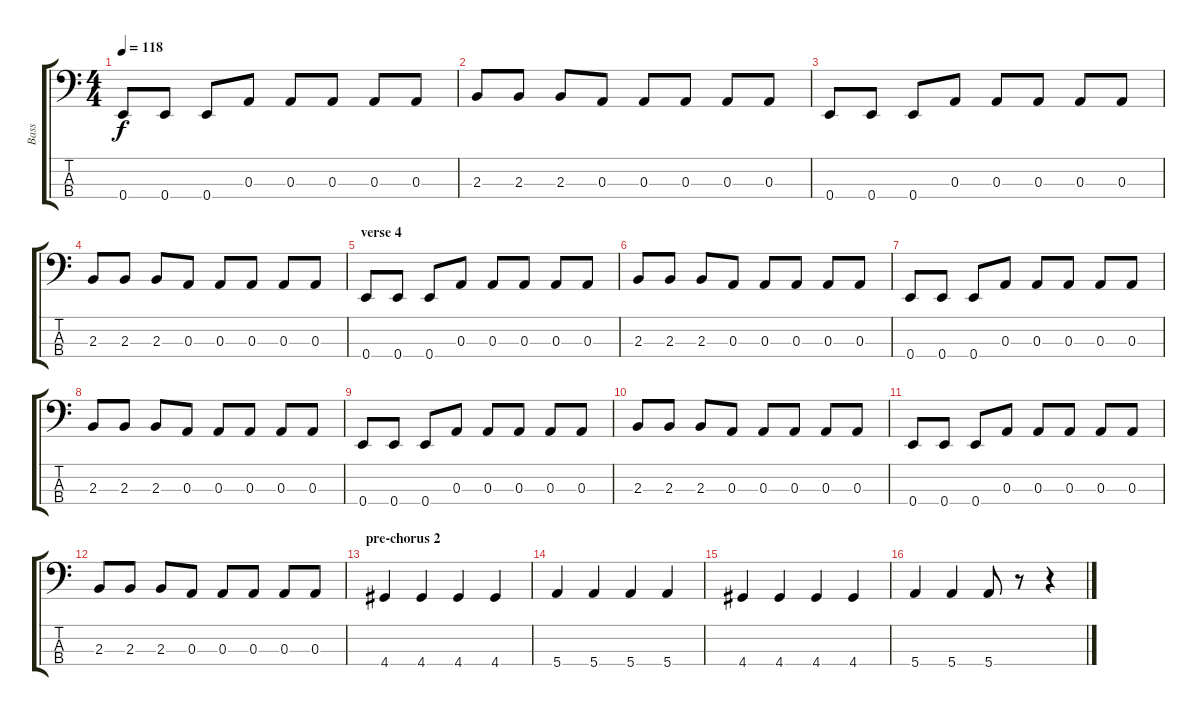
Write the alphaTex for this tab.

\track ("Bass" "Bass") {instrument electricbasspick}
\staff {score tabs}
\tuning (G2 D2 A1 E1) {hide}
\ts (4 4)
\tempo 118
\clef f4
\ks c
0.4.8{dy f} 0.4.8 0.4.8 0.3.8 0.3.8 0.3.8 0.3.8 0.3.8 |
2.3.8 2.3.8 2.3.8 0.3.8 0.3.8 0.3.8 0.3.8 0.3.8 |
0.4.8 0.4.8 0.4.8 0.3.8 0.3.8 0.3.8 0.3.8 0.3.8 |
2.3.8 2.3.8 2.3.8 0.3.8 0.3.8 0.3.8 0.3.8 0.3.8 |
\section ("" "verse 4")
0.4.8 0.4.8 0.4.8 0.3.8 0.3.8 0.3.8 0.3.8 0.3.8 |
2.3.8 2.3.8 2.3.8 0.3.8 0.3.8 0.3.8 0.3.8 0.3.8 |
0.4.8 0.4.8 0.4.8 0.3.8 0.3.8 0.3.8 0.3.8 0.3.8 |
2.3.8 2.3.8 2.3.8 0.3.8 0.3.8 0.3.8 0.3.8 0.3.8 |
0.4.8 0.4.8 0.4.8 0.3.8 0.3.8 0.3.8 0.3.8 0.3.8 |
2.3.8 2.3.8 2.3.8 0.3.8 0.3.8 0.3.8 0.3.8 0.3.8 |
0.4.8 0.4.8 0.4.8 0.3.8 0.3.8 0.3.8 0.3.8 0.3.8 |
2.3.8 2.3.8 2.3.8 0.3.8 0.3.8 0.3.8 0.3.8 0.3.8 |
\section ("" "pre-chorus 2")
4.4.4 4.4.4 4.4.4 4.4.4 |
5.4.4 5.4.4 5.4.4 5.4.4 |
4.4.4 4.4.4 4.4.4 4.4.4 |
5.4.4 5.4.4 5.4.8 r.8 r.4
